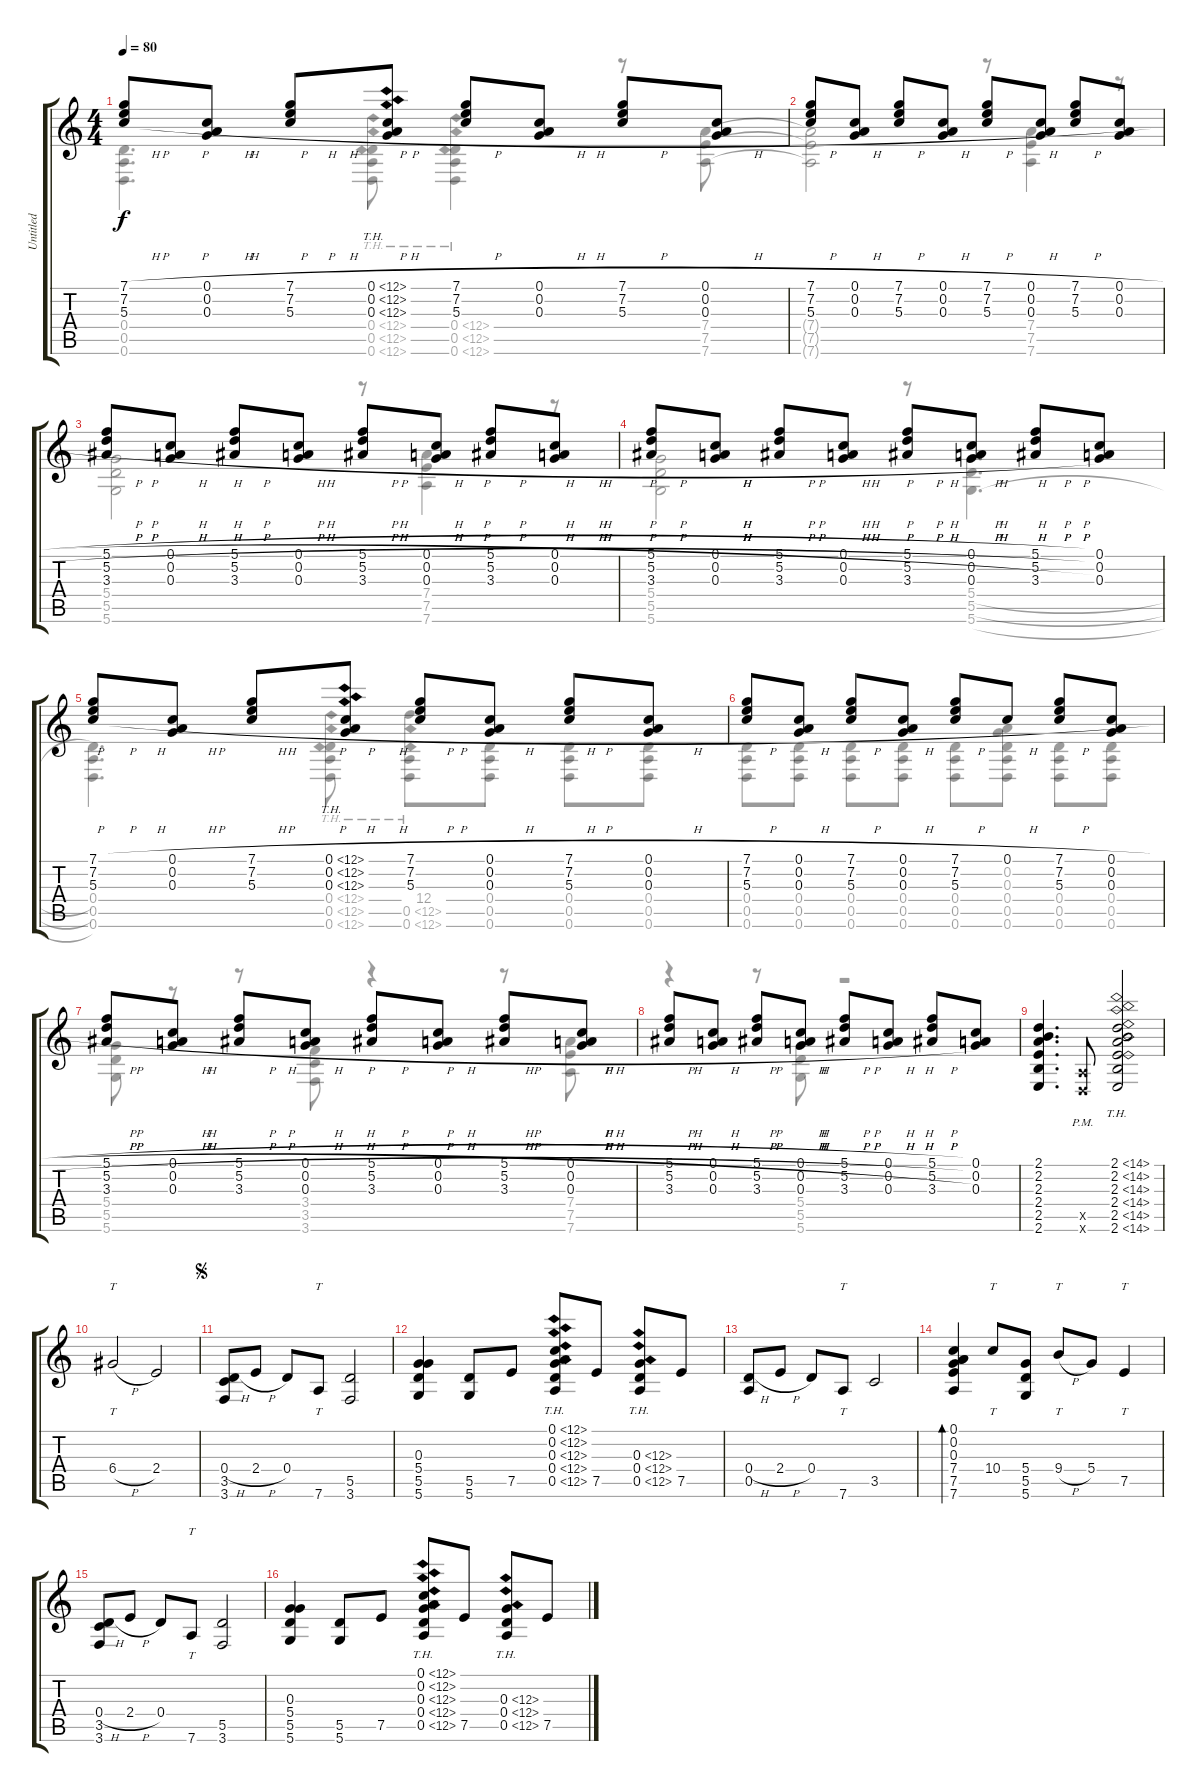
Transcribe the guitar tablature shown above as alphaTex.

\track ("Untitled" "Untitled") {instrument acousticguitarsteel}
\staff {score tabs}
\tuning (C4 A3 G3 D3 A2 D2) {hide}
\voice
\ts (4 4)
\tempo 80
\clef g2
\ks c
(7.1{h} 7.2{h} 5.3{h}).8{dy f} (0.1{h} 0.2{h} 0.3{h}).8 (7.1{h} 7.2{h} 5.3{h}).8 (0.1{th 12 h} 0.2{th 12 h} 0.3{th 12 h}).8 (7.1{h} 7.2{h} 5.3{h}).8 (0.1{h} 0.2{h} 0.3{h}).8 (7.1{h} 7.2{h} 5.3{h}).8 (0.1{h} 0.2{h} 0.3{h}).8 |
(7.1{h} 7.2{h} 5.3{h}).8 (0.1{h} 0.2{h} 0.3{h}).8 (7.1{h} 7.2{h} 5.3{h}).8 (0.1{h} 0.2{h} 0.3{h}).8 (7.1{h} 7.2{h} 5.3{h}).8 (0.1{h} 0.2{h} 0.3{h}).8 (7.1{h} 7.2{h} 5.3{h}).8 (0.1{h} 0.2{h} 0.3{h}).8 |
(5.1{h} 5.2{h} 3.3{h}).8 (0.1{h} 0.2{h} 0.3{h}).8 (5.1{h} 5.2{h} 3.3{h}).8 (0.1{h} 0.2{h} 0.3{h}).8 (5.1{h} 5.2{h} 3.3{h}).8 (0.1{h} 0.2{h} 0.3{h}).8 (5.1{h} 5.2{h} 3.3{h}).8 (0.1{h} 0.2{h} 0.3{h}).8 |
(5.1{h} 5.2{h} 3.3{h}).8 (0.1{h} 0.2{h} 0.3{h}).8 (5.1{h} 5.2{h} 3.3{h}).8 (0.1{h} 0.2{h} 0.3{h}).8 (5.1{h} 5.2{h} 3.3{h}).8 (0.1{h} 0.2{h} 0.3{h}).8 (5.1{h} 5.2{h} 3.3{h}).8 (0.1 0.2 0.3).8 |
(7.1{h} 7.2{h} 5.3{h}).8 (0.1{h} 0.2{h} 0.3{h}).8 (7.1{h} 7.2{h} 5.3{h}).8 (0.1{th 12 h} 0.2{th 12 h} 0.3{th 12 h}).8 (7.1{h} 7.2{h} 5.3{h}).8 (0.1{h} 0.2{h} 0.3{h}).8 (7.1{h} 7.2{h} 5.3{h}).8 (0.1{h} 0.2{h} 0.3{h}).8 |
(7.1{h} 7.2{h} 5.3{h}).8 (0.1{h} 0.2{h} 0.3{h}).8 (7.1{h} 7.2{h} 5.3{h}).8 (0.1{h} 0.2{h} 0.3{h}).8 (7.1{h} 7.2{h} 5.3{h}).8 0.1{h}.8 (7.1{h} 7.2{h} 5.3{h}).8 (0.1{h} 0.2{h} 0.3{h}).8 |
(5.1{h} 5.2{h} 3.3{h}).8 (0.1{h} 0.2{h} 0.3{h}).8 (5.1{h} 5.2{h} 3.3{h}).8 (0.1{h} 0.2{h} 0.3{h}).8 (5.1{h} 5.2{h} 3.3{h}).8 (0.1{h} 0.2{h} 0.3{h}).8 (5.1{h} 5.2{h} 3.3{h}).8 (0.1{h} 0.2{h} 0.3{h}).8 |
(5.1{h} 5.2{h} 3.3{h}).8 (0.1{h} 0.2{h} 0.3{h}).8 (5.1{h} 5.2{h} 3.3{h}).8 (0.1{h} 0.2{h} 0.3{h}).8 (5.1{h} 5.2{h} 3.3{h}).8 (0.1{h} 0.2{h} 0.3{h}).8 (5.1{h} 5.2{h} 3.3{h}).8 (0.1 0.2 0.3).8 |
(2.1 2.2 2.3 2.4 2.5 2.6).4{d} (0.5{pm x} 0.6{pm x}).8 (2.1{th 12} 2.2{th 12} 2.3{th 12} 2.4{th 12} 2.5{th 12} 2.6{th 12}).2 |
6.4{h}.2{tt} 2.4.2 |
\jump segno
(0.4{h} 3.5 3.6).8 2.4{h}.8 0.4.8 7.6.8{tt} (5.5 3.6).2 |
(0.3 5.4 5.5 5.6).4 (5.5 5.6).8 7.5.8 (0.1{th 12} 0.2{th 12} 0.3{th 12} 0.4{th 12} 0.5{th 12}).8 7.5.8 (0.3{th 12} 0.4{th 12} 0.5{th 12}).8 7.5.8 |
(0.4{h} 0.5).8 2.4{h}.8 0.4.8 7.6.8{tt} 3.5.2 |
(0.1 0.2 0.3 7.4 7.5 7.6).4{bd 30} 10.4.8{tt} (5.4 5.5 5.6).8 9.4{h}.8{tt} 5.4.8 7.5.4{tt} |
(0.4{h} 3.5 3.6).8 2.4{h}.8 0.4.8 7.6.8{tt} (5.5 3.6).2 |
(0.3 5.4 5.5 5.6).4 (5.5 5.6).8 7.5.8 (0.1{th 12} 0.2{th 12} 0.3{th 12} 0.4{th 12} 0.5{th 12}).8 7.5.8 (0.3{th 12} 0.4{th 12} 0.5{th 12}).8 7.5.8
\voice
\clef g2
\ottava regular
\simile none
\ks c
(0.4 0.5 0.6).4{d dy f} (0.4{th 12} 0.5{th 12} 0.6{th 12}).8 (0.4{th 12} 0.5{th 12} 0.6{th 12}).4 r.8 (7.4 7.5 7.6).8 |
(7.4{t} 7.5{t} 7.6{t}).2 r.8 (7.4 7.5 7.6).4 r.8 |
(5.4 5.5 5.6).2 r.8 (7.4 7.5 7.6).4 r.8 |
(5.4 5.5 5.6).2 r.8 (5.4{h} 5.5{h} 5.6{h}).4{d} |
(0.4 0.5 0.6).4{d} (0.4{th 12} 0.5{th 12} 0.6{th 12}).8 (12.4 0.5{th 12} 0.6{th 12}).8 (0.4 0.5 0.6).8 (0.4 0.5 0.6).8 (0.4 0.5 0.6).8 |
(0.4 0.5 0.6).8 (0.4 0.5 0.6).8 (0.4 0.5 0.6).8 (0.4 0.5 0.6).8 (0.4 0.5 0.6).8 (0.2 0.3 0.4 0.5 0.6).8 (0.4 0.5 0.6).8 (0.4 0.5 0.6).8 |
(5.4 5.5 5.6).8 r.8 r.8 (3.4 3.5 3.6).8 r.4 r.8 (7.4 7.5 7.6).8 |
r.4 r.8 (5.4 5.5 5.6).8 r.2 |
|
|
|
|
|
|
|
